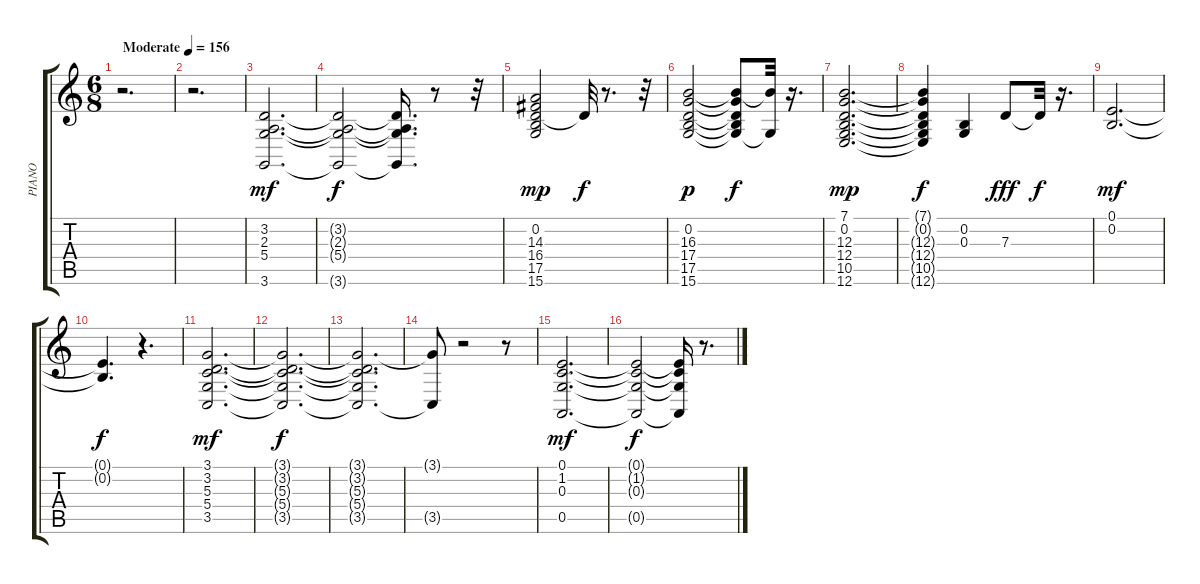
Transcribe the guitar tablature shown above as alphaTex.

\track ("PIANO" "PIANO") {instrument brightacousticpiano}
\staff {score tabs}
\tuning (E4 B3 G3 D3 A2 E2) {hide}
\ts (6 8)
\tempo (156 "Moderate")
\clef g2
\ks c
r.2{d dy mf instrument brightacousticpiano} |
r.2{d} |
(3.2 2.3 5.4 3.6).2{d balance 13} |
(3.2{t} 2.3{t} 5.4{t} 3.6{t}).2{dy f} (3.2{t} 2.3{t} 5.4{t} 3.6{t}).16{d} r.8 r.32 |
(0.2 14.3 16.4 17.5 15.6).2{dy mp} 17.5{t}.32{dy f} r.8{d} r.32 |
(0.2 16.3 17.4 17.5 15.6).2{dy p} (0.2{t} 16.3{t} 17.4{t} 17.5{t} 15.6{t}).8{dy f} (16.3{t} 15.6{t}).32 r.16{d} |
(7.1 0.2 12.3 12.4 10.5 12.6).2{d dy mp} |
(7.1{t} 0.2{t} 12.3{t} 12.4{t} 10.5{t} 12.6{t}).4{dy f} (0.2 0.3).4 7.3.8{dy fff} 7.3{t}.32{dy f} r.16{d} |
(0.1 0.2).2{d dy mf} |
(0.1{t} 0.2{t}).4{d dy f} r.4{d} |
(3.1 3.2 5.3 5.4 3.5).2{d dy mf} |
(3.1{t} 3.2{t} 5.3{t} 5.4{t} 3.5{t}).2{d dy f} |
(3.1{t} 3.2{t} 5.3{t} 5.4{t} 3.5{t}).2{d} |
(3.1{t} 3.5{t}).8 r.2 r.8 |
(0.1 1.2 0.3 0.5).2{d dy mf} |
(0.1{t} 1.2{t} 0.3{t} 0.5{t}).2{dy f} (0.1{t} 1.2{t} 0.3{t} 0.5{t}).16 r.8{d}
